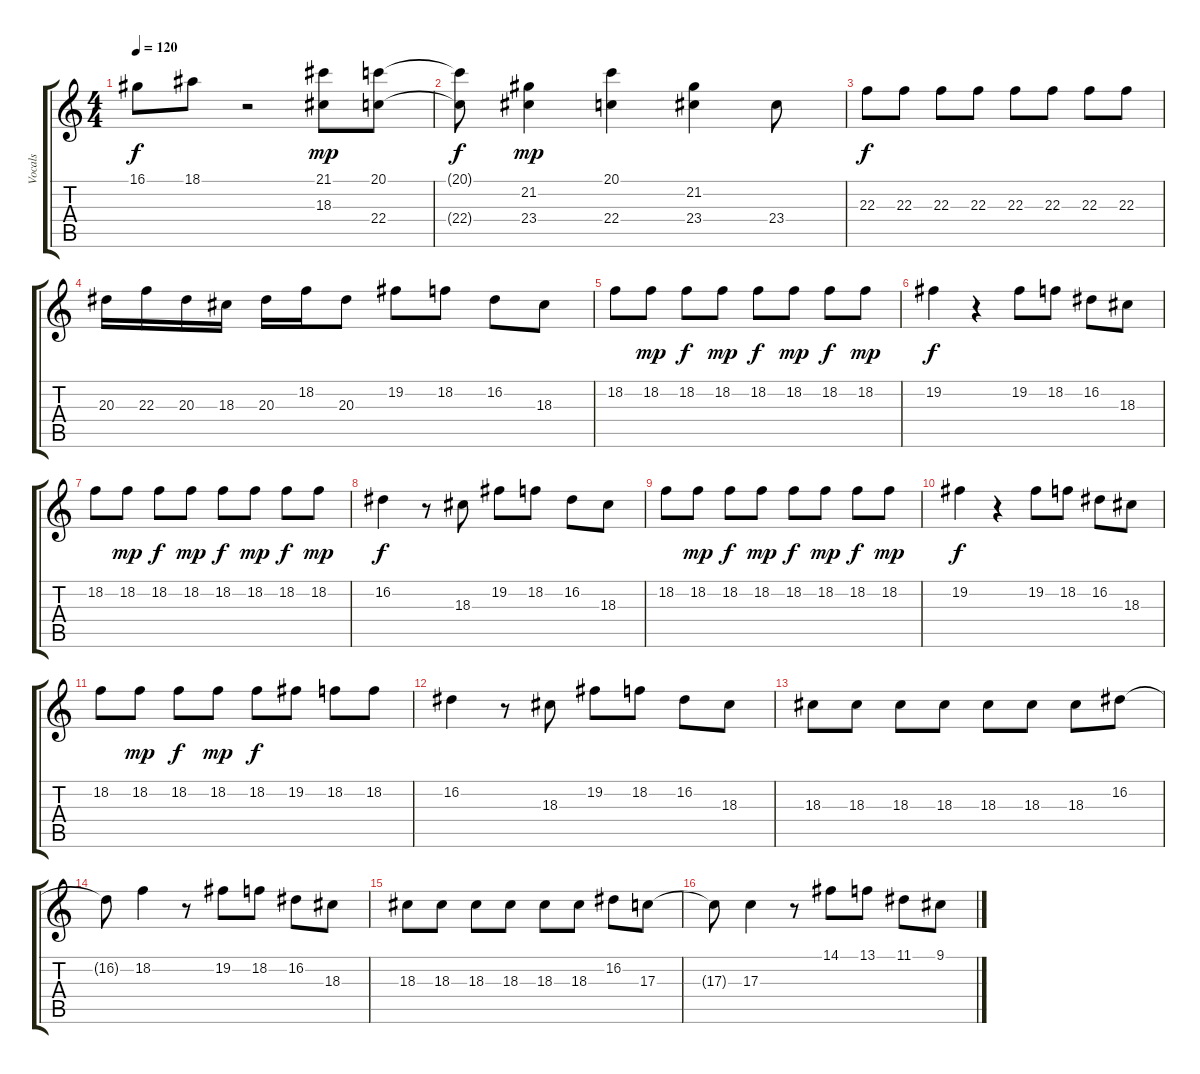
\track ("Vocals" "Vocals") {instrument acousticgrandpiano}
\staff {score tabs}
\tuning (E4 B3 G3 D3 A2 E2) {hide}
\ts (4 4)
\tempo 120
\clef g2
\ks c
16.1{t}.8{dy f} 18.1.8 r.2 (21.1 18.3).8{dy mp} (20.1 22.4).8 |
(20.1{t} 22.4{t}).8{dy f} (21.2 23.4).4{dy mp} (20.1 22.4).4 (21.2 23.4).4 23.4.8 |
22.3.8{dy f} 22.3.8 22.3.8 22.3.8 22.3.8 22.3.8 22.3.8 22.3.8 |
20.3.16 22.3.16 20.3.16 18.3.16 20.3.16 18.2.16 20.3.8 19.2.8 18.2.8 16.2.8 18.3.8 |
18.2.8 18.2.8{dy mp} 18.2.8{dy f} 18.2.8{dy mp} 18.2.8{dy f} 18.2.8{dy mp} 18.2.8{dy f} 18.2.8{dy mp} |
19.2.4{dy f} r.4 19.2.8 18.2.8 16.2.8 18.3.8 |
18.2.8 18.2.8{dy mp} 18.2.8{dy f} 18.2.8{dy mp} 18.2.8{dy f} 18.2.8{dy mp} 18.2.8{dy f} 18.2.8{dy mp} |
16.2.4{dy f} r.8 18.3.8 19.2.8 18.2.8 16.2.8 18.3.8 |
18.2.8 18.2.8{dy mp} 18.2.8{dy f} 18.2.8{dy mp} 18.2.8{dy f} 18.2.8{dy mp} 18.2.8{dy f} 18.2.8{dy mp} |
19.2.4{dy f} r.4 19.2.8 18.2.8 16.2.8 18.3.8 |
18.2.8 18.2.8{dy mp} 18.2.8{dy f} 18.2.8{dy mp} 18.2.8{dy f} 19.2.8 18.2.8 18.2.8 |
16.2.4 r.8 18.3.8 19.2.8 18.2.8 16.2.8 18.3.8 |
18.3.8 18.3.8 18.3.8 18.3.8 18.3.8 18.3.8 18.3.8 16.2.8 |
16.2{t}.8 18.2.4 r.8 19.2.8 18.2.8 16.2.8 18.3.8 |
18.3.8 18.3.8 18.3.8 18.3.8 18.3.8 18.3.8 16.2.8 17.3.8 |
17.3{t}.8 17.3.4 r.8 14.1.8 13.1.8 11.1.8 9.1.8
